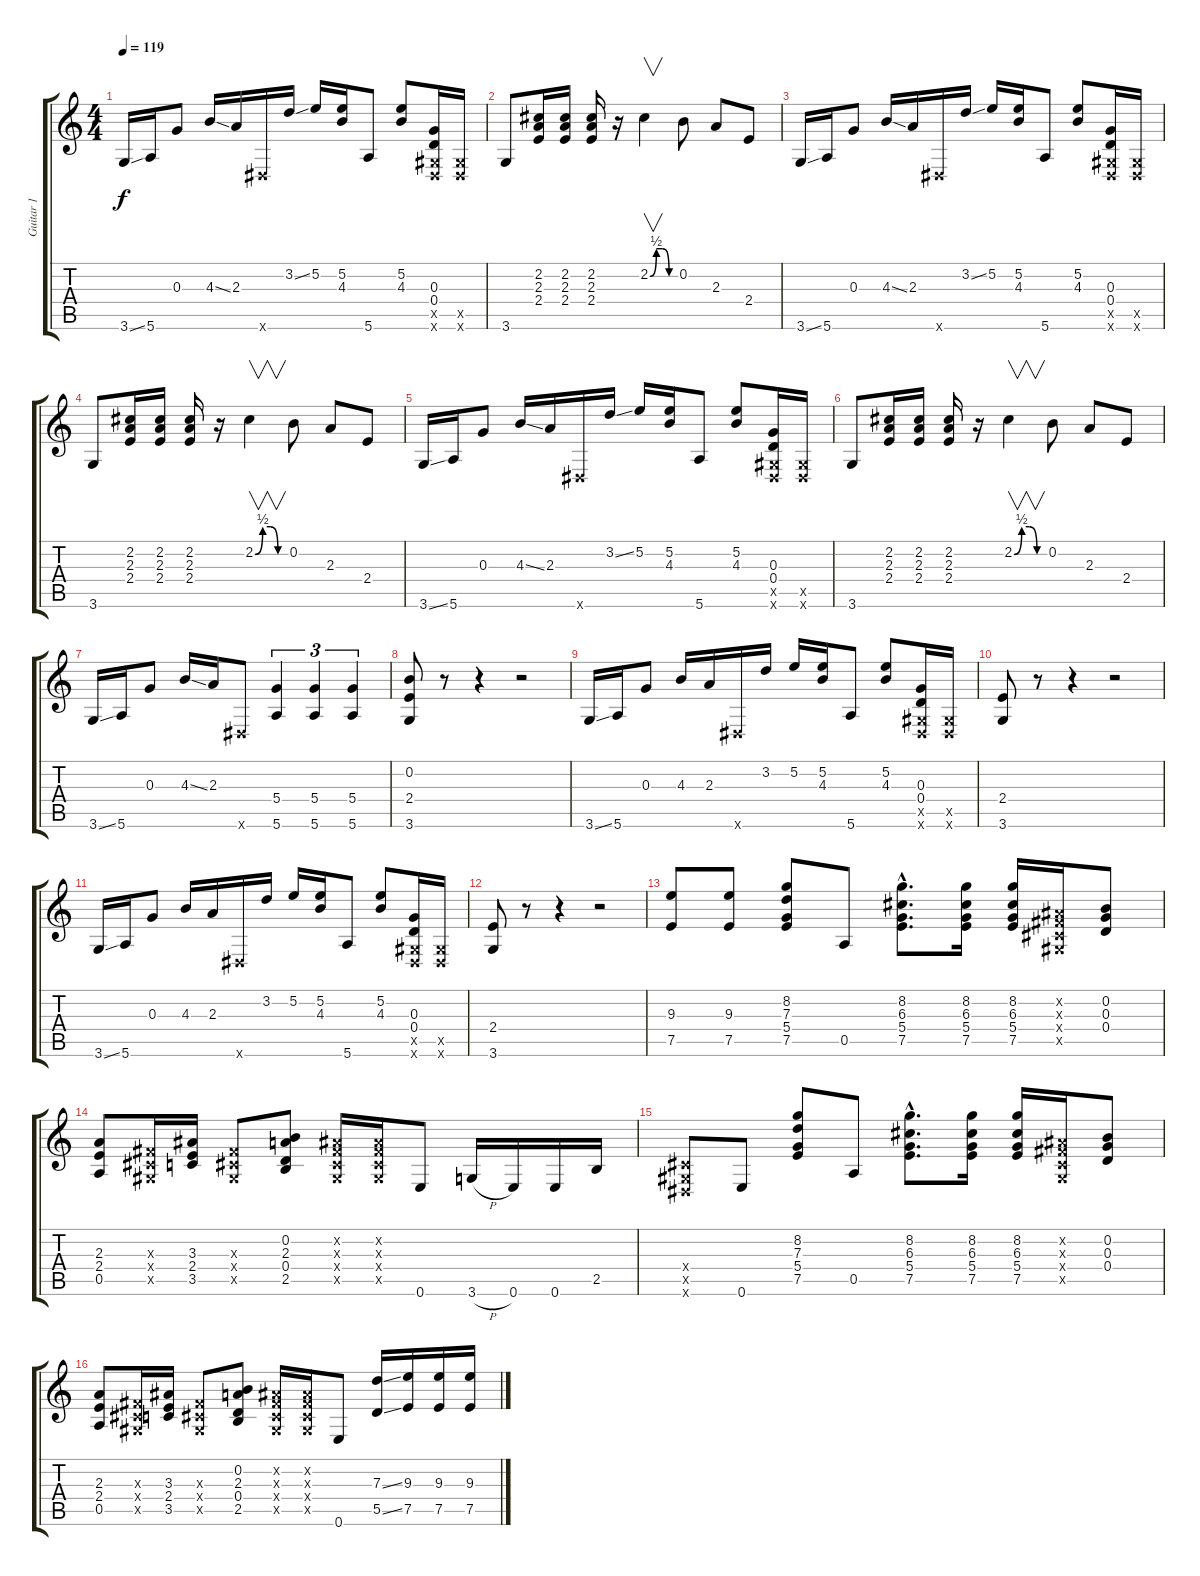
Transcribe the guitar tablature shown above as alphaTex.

\track ("Guitar 1" "Guitar 1") {instrument acousticguitarnylon}
\staff {score tabs}
\tuning (E4 B3 G3 D3 A2 E2) {hide}
\ts (4 4)
\tempo 119
\clef g2
\ks c
3.6{ss}.16{dy f} 5.6.16 0.3.8 4.3{ss}.16 2.3.16 -1.6{x}.16 3.2{ss}.16 5.2.16 (5.2 4.3).16 5.6.8 (5.2 4.3).8 (0.3 0.4 -1.5{x} -1.6{x}).16 (-1.5{x} -1.6{x}).16 |
3.6.8 (2.2 2.3 2.4).16 (2.2 2.3 2.4).16 (2.2 2.3 2.4).16 r.16 2.2{be (custom 0 0 15 2 30 2 45 0 60 0)}.4{v} 0.2.8 2.3.8 2.4.8 |
3.6{ss}.16 5.6.16 0.3.8 4.3{ss}.16 2.3.16 -1.6{x}.16 3.2{ss}.16 5.2.16 (5.2 4.3).16 5.6.8 (5.2 4.3).8 (0.3 0.4 -1.5{x} -1.6{x}).16 (-1.5{x} -1.6{x}).16 |
3.6.8 (2.2 2.3 2.4).16 (2.2 2.3 2.4).16 (2.2 2.3 2.4).16 r.16 2.2{be (custom 0 0 15 2 30 2 45 0 60 0)}.4{v} 0.2.8 2.3.8 2.4.8 |
3.6{ss}.16 5.6.16 0.3.8 4.3{ss}.16 2.3.16 -1.6{x}.16 3.2{ss}.16 5.2.16 (5.2 4.3).16 5.6.8 (5.2 4.3).8 (0.3 0.4 -1.5{x} -1.6{x}).16 (-1.5{x} -1.6{x}).16 |
3.6.8 (2.2 2.3 2.4).16 (2.2 2.3 2.4).16 (2.2 2.3 2.4).16 r.16 2.2{be (custom 0 0 15 2 30 2 45 0 60 0)}.4{v} 0.2.8 2.3.8 2.4.8 |
3.6{ss}.16 5.6.16 0.3.8 4.3{ss}.16 2.3.16 -1.6{x}.8 (5.4 5.6).4{tu (3 2)} (5.4 5.6).4{tu (3 2)} (5.4 5.6).4{tu (3 2)} |
(0.2 2.4 3.6).8 r.8 r.4 r.2 |
3.6{ss}.16 5.6.16 0.3.8 4.3.16 2.3.16 -1.6{x}.16 3.2.16 5.2.16 (5.2 4.3).16 5.6.8 (5.2 4.3).8 (0.3 0.4 -1.5{x} -1.6{x}).16 (-1.5{x} -1.6{x}).16 |
(2.4 3.6).8 r.8 r.4 r.2 |
3.6{ss}.16 5.6.16 0.3.8 4.3.16 2.3.16 -1.6{x}.16 3.2.16 5.2.16 (5.2 4.3).16 5.6.8 (5.2 4.3).8 (0.3 0.4 -1.5{x} -1.6{x}).16 (-1.5{x} -1.6{x}).16 |
(2.4 3.6).8 r.8 r.4 r.2 |
(9.3 7.5).8 (9.3 7.5).8 (8.2 7.3 5.4 7.5).8 0.5.8 (8.2{hac} 6.3{hac} 5.4{hac} 7.5{hac}).8{d} (8.2 6.3 5.4 7.5).16 (8.2 6.3 5.4 7.5).16 (-1.2{x} -1.3{x} -1.4{x} -1.5{x}).16 (0.2 0.3 0.4).8 |
(2.3 2.4 0.5).8 (-1.3{x} -1.4{x} -1.5{x}).16 (3.3 2.4 3.5).16 (-1.3{x} -1.4{x} -1.5{x}).8 (0.2 2.3 0.4 2.5).8 (-1.2{x} -1.3{x} -1.4{x} -1.5{x}).16 (-1.2{x} -1.3{x} -1.4{x} -1.5{x}).16 0.6.8 3.6{h}.16 0.6.16 0.6.16 2.5.16 |
(-1.4{x} -1.5{x} -1.6{x}).8 0.6.8 (8.2 7.3 5.4 7.5).8 0.5.8 (8.2{hac} 6.3{hac} 5.4{hac} 7.5{hac}).8{d} (8.2 6.3 5.4 7.5).16 (8.2 6.3 5.4 7.5).16 (-1.2{x} -1.3{x} -1.4{x} -1.5{x}).16 (0.2 0.3 0.4).8 |
(2.3 2.4 0.5).8 (-1.3{x} -1.4{x} -1.5{x}).16 (3.3 2.4 3.5).16 (-1.3{x} -1.4{x} -1.5{x}).8 (0.2 2.3 0.4 2.5).8 (-1.2{x} -1.3{x} -1.4{x} -1.5{x}).16 (-1.2{x} -1.3{x} -1.4{x} -1.5{x}).16 0.6.8 (7.3{ss} 5.5{ss}).16 (9.3 7.5).16 (9.3 7.5).16 (9.3 7.5).16
